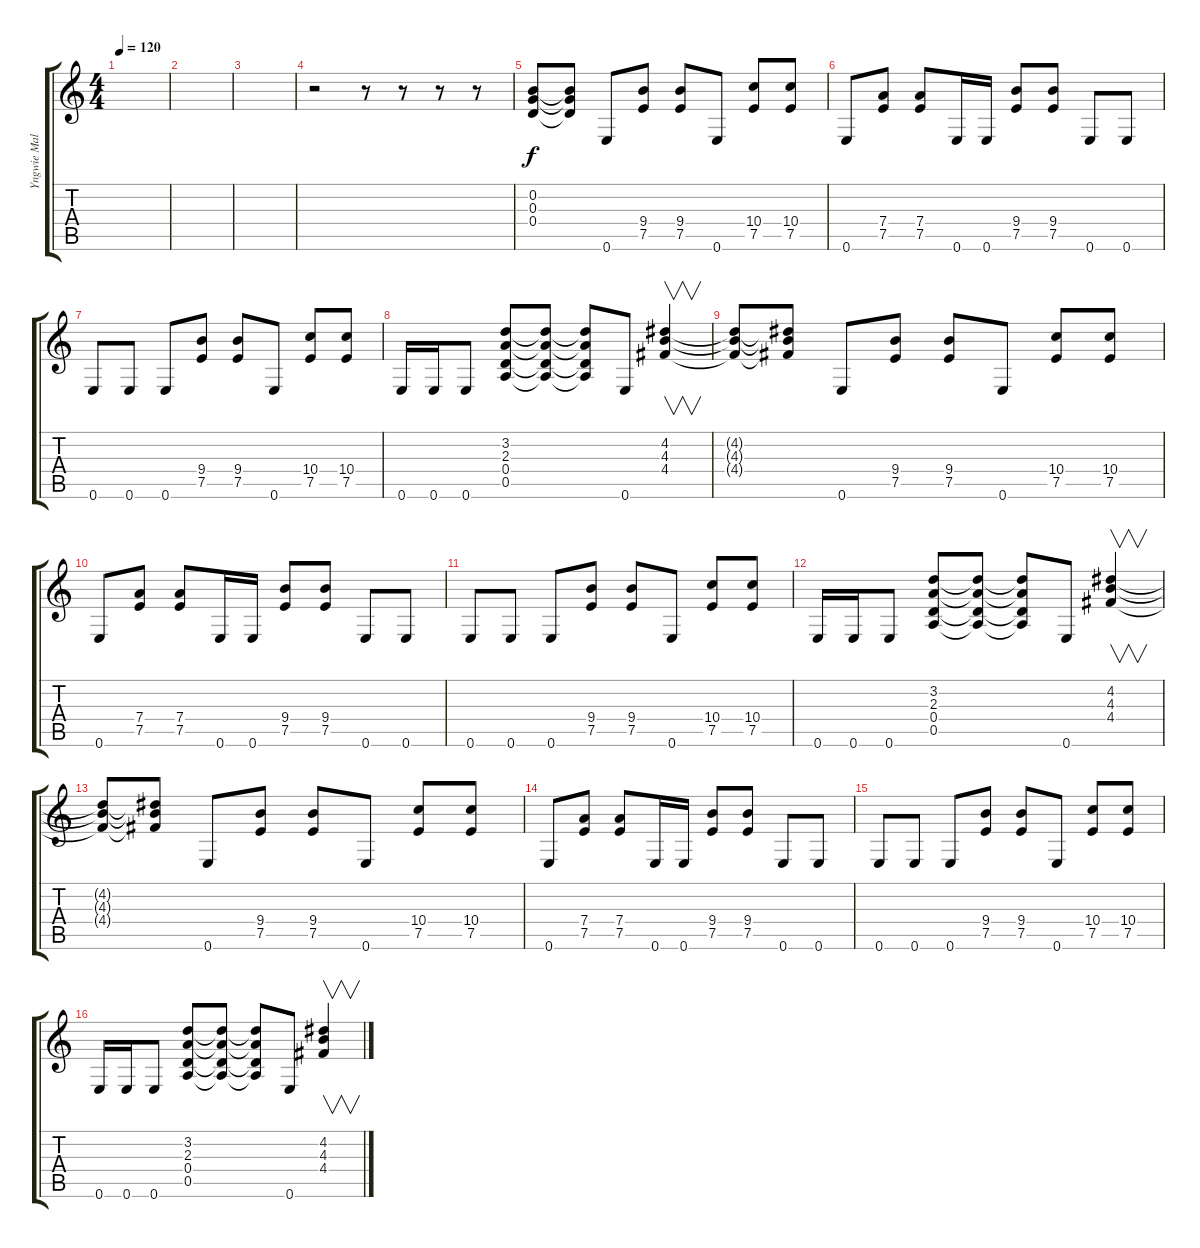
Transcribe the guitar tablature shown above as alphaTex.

\track ("Yngwie Malmsteen" "Yngwie Mal") {instrument distortionguitar}
\staff {score tabs}
\tuning (E4 B3 G3 D3 A2 E2) {hide}
\ts (4 4)
\tempo 120
\clef g2
\ks c
|
|
|
r.2 r.8 r.8 r.8 r.8 |
(0.2 0.3 0.4).8 (0.2{t} 0.3{t} 0.4{t}).8 0.6.8 (9.4 7.5).8 (9.4 7.5).8 0.6.8 (10.4 7.5).8 (10.4 7.5).8 |
0.6.8 (7.4 7.5).8 (7.4 7.5).8 0.6.16 0.6.16 (9.4 7.5).8 (9.4 7.5).8 0.6.8 0.6.8 |
0.6.8 0.6.8 0.6.8 (9.4 7.5).8 (9.4 7.5).8 0.6.8 (10.4 7.5).8 (10.4 7.5).8 |
0.6.16 0.6.16 0.6.8 (3.2 2.3 0.4 0.5).8 (3.2{t} 2.3{t} 0.4{t} 0.5{t}).8 (3.2{t} 2.3{t} 0.4{t} 0.5{t}).8 0.6.8 (4.2 4.3 4.4).4{v} |
(4.2{t} 4.3{t} 4.4{t}).8 (4.2{t} 4.3{t} 4.4{t}).8 0.6.8 (9.4 7.5).8 (9.4 7.5).8 0.6.8 (10.4 7.5).8 (10.4 7.5).8 |
0.6.8 (7.4 7.5).8 (7.4 7.5).8 0.6.16 0.6.16 (9.4 7.5).8 (9.4 7.5).8 0.6.8 0.6.8 |
0.6.8 0.6.8 0.6.8 (9.4 7.5).8 (9.4 7.5).8 0.6.8 (10.4 7.5).8 (10.4 7.5).8 |
0.6.16 0.6.16 0.6.8 (3.2 2.3 0.4 0.5).8 (3.2{t} 2.3{t} 0.4{t} 0.5{t}).8 (3.2{t} 2.3{t} 0.4{t} 0.5{t}).8 0.6.8 (4.2 4.3 4.4).4{v} |
(4.2{t} 4.3{t} 4.4{t}).8 (4.2{t} 4.3{t} 4.4{t}).8 0.6.8 (9.4 7.5).8 (9.4 7.5).8 0.6.8 (10.4 7.5).8 (10.4 7.5).8 |
0.6.8 (7.4 7.5).8 (7.4 7.5).8 0.6.16 0.6.16 (9.4 7.5).8 (9.4 7.5).8 0.6.8 0.6.8 |
0.6.8 0.6.8 0.6.8 (9.4 7.5).8 (9.4 7.5).8 0.6.8 (10.4 7.5).8 (10.4 7.5).8 |
0.6.16 0.6.16 0.6.8 (3.2 2.3 0.4 0.5).8 (3.2{t} 2.3{t} 0.4{t} 0.5{t}).8 (3.2{t} 2.3{t} 0.4{t} 0.5{t}).8 0.6.8 (4.2 4.3 4.4).4{v}
